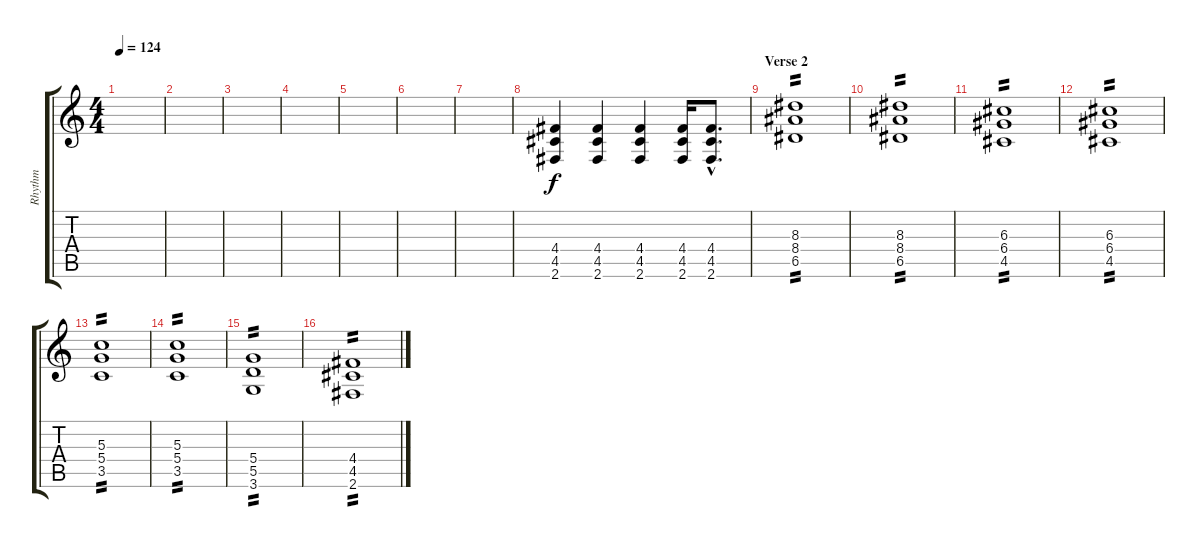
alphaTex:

\track ("Rhythm" "Rhythm") {instrument overdrivenguitar}
\staff {score tabs}
\tuning (E4 B3 G3 D3 A2 E2) {hide}
\ts (4 4)
\tempo 124
\clef g2
\ks c
|
|
|
|
|
|
|
(4.4 4.5 2.6).4 (4.4 4.5 2.6).4 (4.4 4.5 2.6).4 (4.4 4.5 2.6).16 (4.4{hac} 4.5{hac} 2.6{hac}).8{d} |
\section ("" "Verse 2")
(8.3 8.4 6.5).1{tp 2} |
(8.3 8.4 6.5).1{tp 2} |
(6.3 6.4 4.5).1{tp 2} |
(6.3 6.4 4.5).1{tp 2} |
(5.3 5.4 3.5).1{tp 2} |
(5.3 5.4 3.5).1{tp 2} |
(5.4 5.5 3.6).1{tp 2} |
(4.4 4.5 2.6).1{tp 2}
